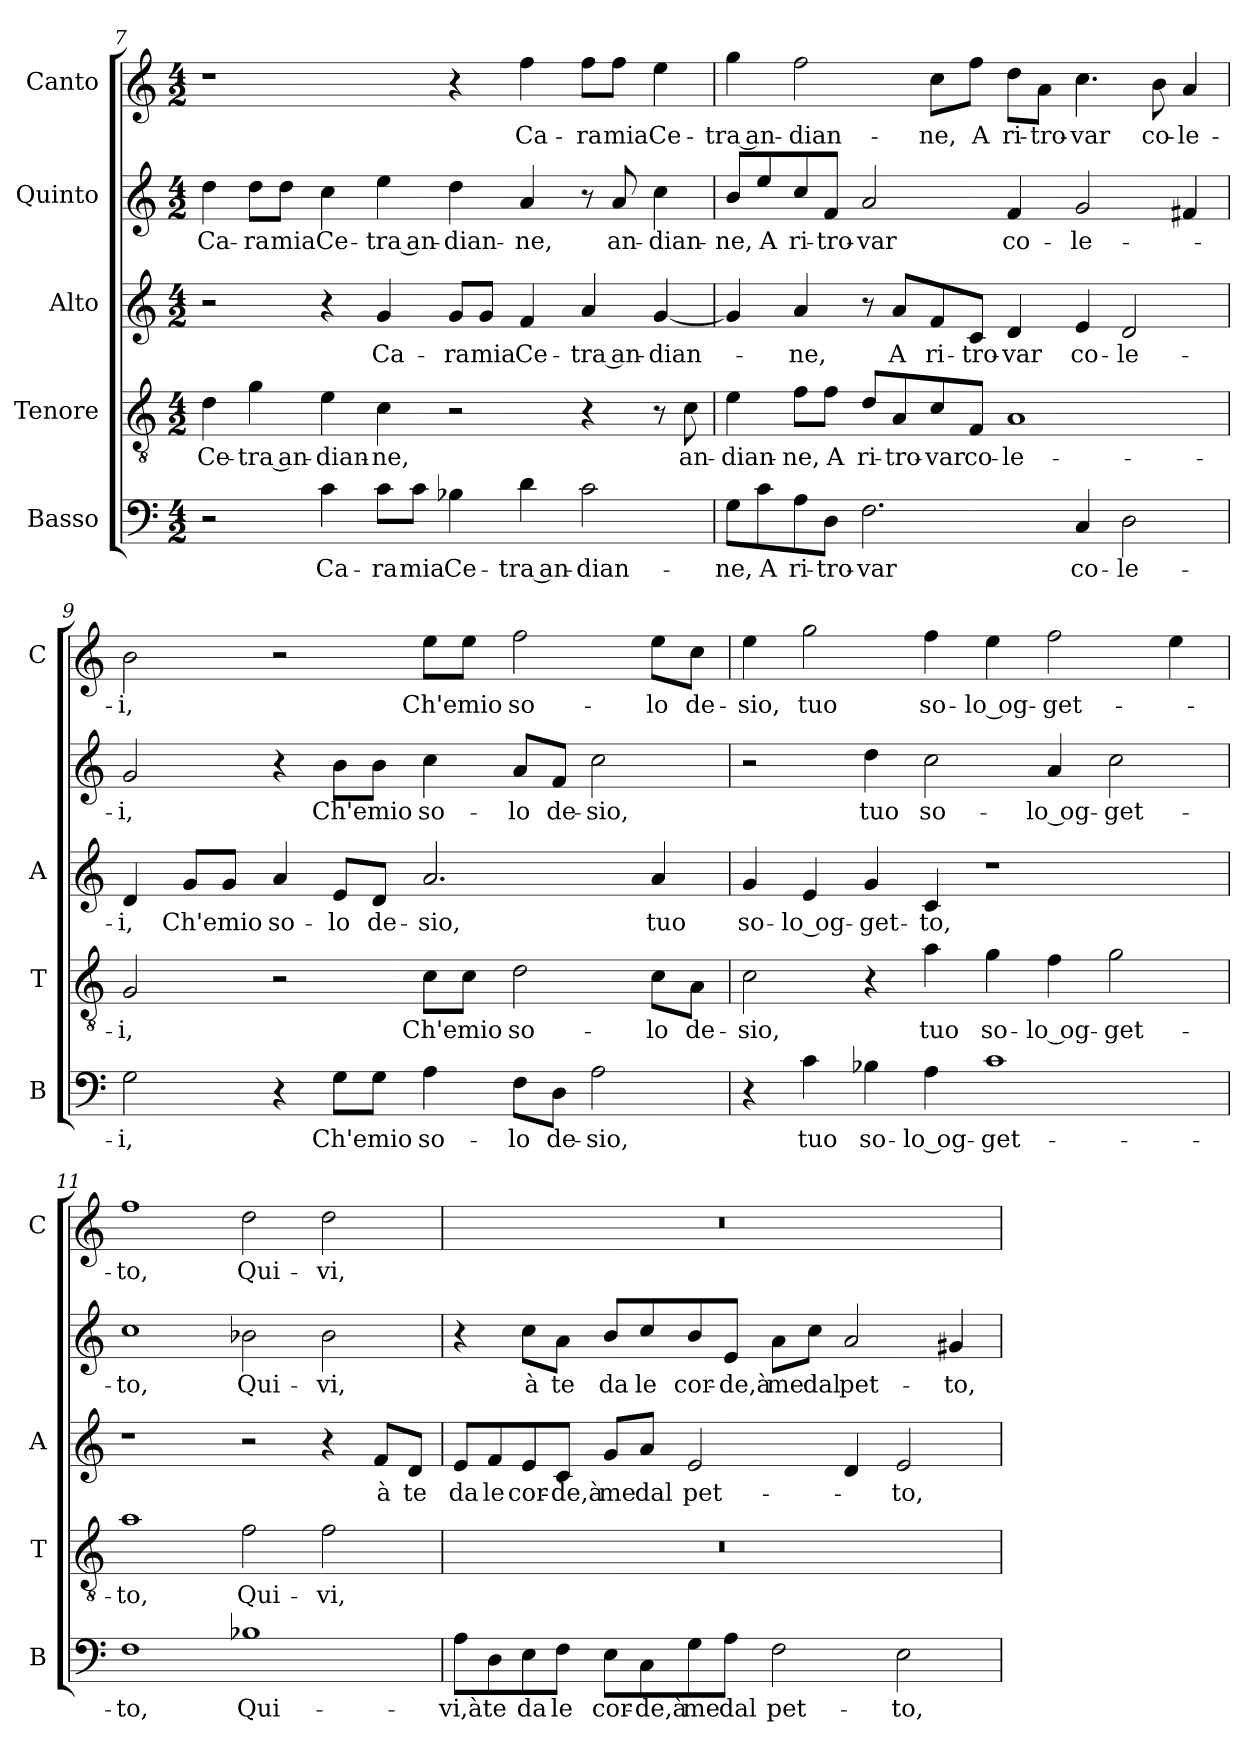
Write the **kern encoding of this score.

**kern	**text	**kern	**text	**kern	**text	**kern	**text	**kern	**text
*part5	*part5	*part4	*part4	*part3	*part3	*part2	*part2	*part1	*part1
*staff5	*staff5	*staff4	*staff4	*staff3	*staff3	*staff2	*staff2	*staff1	*staff1
*I"Basso	*	*I"Tenore	*	*I"Alto	*	*I"Quinto	*	*I"Canto	*
*I'B	*	*I'T	*	*I'A	*	*	*	*I'C	*
!!LO:LB:g=z
*clefF4	*	*clefGv2	*	*clefG2	*	*clefG2	*	*clefG2	*
*k[]	*	*k[]	*	*k[]	*	*k[]	*	*k[]	*
*C:	*	*C:	*	*C:	*	*C:	*	*C:	*
*M4/2	*	*M4/2	*	*M4/2	*	*M4/2	*	*M4/2	*
=7	=7	=7	=7	=7	=7	=7	=7	=7	=7
!	!	!	!LO:LY:b	!	!	!	!LO:LY:b	!	!
2r	.	4d\	Ce-	2r	.	4dd\	Ca-	1r	.
!	!	!	!LO:LY:b	!	!	!	!LO:LY:b	!	!
.	.	4g\	-tra an-	.	.	8dd\L	-ra	.	.
!	!	!	!	!	!	!	!LO:LY:b	!	!
.	.	.	.	.	.	8dd\J	mia	.	.
!	!LO:LY:b	!	!LO:LY:b	!	!	!	!LO:LY:b	!	!
4c\	Ca-	4e\	-dian-	4r	.	4cc\	Ce-	.	.
!	!LO:LY:b	!	!LO:LY:b	!	!LO:LY:b	!	!LO:LY:b	!	!
8c\L	-ra	4c\	-ne,	4g/	Ca-	4ee\	-tra an-	.	.
!	!LO:LY:b	!	!	!	!	!	!	!	!
8c\J	mia	.	.	.	.	.	.	.	.
!	!LO:LY:b	!	!	!	!LO:LY:b	!	!LO:LY:b	!	!
4B-X\	Ce-	2r	.	8g/L	-ra	4dd\	-dian-	4r	.
!	!	!	!	!	!LO:LY:b	!	!	!	!
.	.	.	.	8g/J	mia	.	.	.	.
!	!LO:LY:b	!	!	!	!LO:LY:b	!	!LO:LY:b	!	!LO:LY:b
4d\	-tra an-	.	.	4f/	Ce-	4a/	-ne,	4ff\	Ca-
!	!LO:LY:b	!	!	!	!LO:LY:b	!	!	!	!LO:LY:b
2c\	-dian-	4r	.	4a/	-tra an-	8r	.	8ff\L	-ra
!	!	!	!	!	!	!	!LO:LY:b	!	!LO:LY:b
.	.	.	.	.	.	8a/	an-	8ff\J	mia
!	!	!	!	!	!LO:LY:b	!	!LO:LY:b	!	!LO:LY:b
.	.	8r	.	[4g/	-dian-	4cc\	-dian-	4ee\	Ce-
!	!	!	!LO:LY:b	!	!	!	!	!	!
.	.	8c\	an-	.	.	.	.	.	.
=8	=8	=8	=8	=8	=8	=8	=8	=8	=8
!	!LO:LY:b	!	!LO:LY:b	!	!	!	!LO:LY:b	!	!LO:LY:b
8G\L	-ne,	4e\	-dian-	4g/]	.	8b/L	-ne,	4gg\	-tra an-
!	!LO:LY:b	!	!	!	!	!	!LO:LY:b	!	!
8c\	A	.	.	.	.	8ee/	A	.	.
!	!LO:LY:b	!	!LO:LY:b	!	!LO:LY:b	!	!LO:LY:b	!	!LO:LY:b
8A\	ri-	8f\L	-ne,	4a/	-ne,	8cc/	ri-	2ff\	-dian-
!	!LO:LY:b	!	!LO:LY:b	!	!	!	!LO:LY:b	!	!
8D\J	-tro-	8f\J	A	.	.	8f/J	-tro-	.	.
!	!LO:LY:b	!	!LO:LY:b	!	!	!	!LO:LY:b	!	!
2.F\	-var	8d/L	ri-	8r	.	2a/	-var	.	.
!	!	!	!LO:LY:b	!	!LO:LY:b	!	!	!	!
.	.	8A/	-tro-	8a/L	A	.	.	.	.
!	!	!	!LO:LY:b	!	!LO:LY:b	!	!	!	!LO:LY:b
.	.	8c/	-var	8f/	ri-	.	.	8cc\L	-ne,
!	!	!	!LO:LY:b	!	!LO:LY:b	!	!	!	!LO:LY:b
.	.	8F/J	co-	8c/J	-tro-	.	.	8ff\J	A
!	!	!	!LO:LY:b	!	!LO:LY:b	!	!LO:LY:b	!	!LO:LY:b
.	.	1A	-le-	4d/	-var	4f/	co-	8dd\L	ri-
!	!	!	!	!	!	!	!	!	!LO:LY:b
.	.	.	.	.	.	.	.	8a\J	-tro-
!	!LO:LY:b	!	!	!	!LO:LY:b	!	!LO:LY:b	!	!LO:LY:b
4C/	co-	.	.	4e/	co-	2g/	-le-	4.cc\	-var
!	!LO:LY:b	!	!	!	!LO:LY:b	!	!	!	!
2D\	-le-	.	.	2d/	-le-	.	.	.	.
!	!	!	!	!	!	!	!	!	!LO:LY:b
.	.	.	.	.	.	.	.	8b\	co-
!	!	!	!	!	!	!	!	!	!LO:LY:b
.	.	.	.	.	.	4f#X/	.	4a/	-le-
!!LO:PB:g=z
=9	=9	=9	=9	=9	=9	=9	=9	=9	=9
!	!LO:LY:b	!	!LO:LY:b	!	!LO:LY:b	!	!LO:LY:b	!	!LO:LY:b
2G\	-i,	2G/	-i,	4d/	-i,	2g/	-i,	2b\	-i,
!	!	!	!	!	!LO:LY:b	!	!	!	!
.	.	.	.	8g/L	Ch'e	.	.	.	.
!	!	!	!	!	!LO:LY:b	!	!	!	!
.	.	.	.	8g/J	mio	.	.	.	.
!	!	!	!	!	!LO:LY:b	!	!	!	!
4r	.	2r	.	4a/	so-	4r	.	2r	.
!	!LO:LY:b	!	!	!	!LO:LY:b	!	!LO:LY:b	!	!
8G\L	Ch'e	.	.	8e/L	-lo	8b\L	Ch'e	.	.
!	!LO:LY:b	!	!	!	!LO:LY:b	!	!LO:LY:b	!	!
8G\J	mio	.	.	8d/J	de-	8b\J	mio	.	.
!	!LO:LY:b	!	!LO:LY:b	!	!LO:LY:b	!	!LO:LY:b	!	!LO:LY:b
4A\	so-	8c\L	Ch'e	2.a/	-sio,	4cc\	so-	8ee\L	Ch'e
!	!	!	!LO:LY:b	!	!	!	!	!	!LO:LY:b
.	.	8c\J	mio	.	.	.	.	8ee\J	mio
!	!LO:LY:b	!	!LO:LY:b	!	!	!	!LO:LY:b	!	!LO:LY:b
8F\L	-lo	2d\	so-	.	.	8a/L	-lo	2ff\	so-
!	!LO:LY:b	!	!	!	!	!	!LO:LY:b	!	!
8D\J	de-	.	.	.	.	8f/J	de-	.	.
!	!LO:LY:b	!	!	!	!	!	!LO:LY:b	!	!
2A\	-sio,	.	.	.	.	2cc\	-sio,	.	.
!	!	!	!LO:LY:b	!	!LO:LY:b	!	!	!	!LO:LY:b
.	.	8c\L	-lo	4a/	tuo	.	.	8ee\L	-lo
!	!	!	!LO:LY:b	!	!	!	!	!	!LO:LY:b
.	.	8A\J	de-	.	.	.	.	8cc\J	de-
=10	=10	=10	=10	=10	=10	=10	=10	=10	=10
!	!	!	!LO:LY:b	!	!LO:LY:b	!	!	!	!LO:LY:b
4r	.	2c\	-sio,	4g/	so-	2r	.	4ee\	-sio,
!	!LO:LY:b	!	!	!	!LO:LY:b	!	!	!	!LO:LY:b
4c\	tuo	.	.	4e/	-lo og-	.	.	2gg\	tuo
!	!LO:LY:b	!	!	!	!LO:LY:b	!	!LO:LY:b	!	!
4B-X\	so-	4r	.	4g/	-get-	4dd\	tuo	.	.
!	!LO:LY:b	!	!LO:LY:b	!	!LO:LY:b	!	!LO:LY:b	!	!LO:LY:b
4A\	-lo og-	4a\	tuo	4c/	-to,	2cc\	so-	4ff\	so-
!	!LO:LY:b	!	!LO:LY:b	!	!	!	!	!	!LO:LY:b
1c	-get-	4g\	so-	1r	.	.	.	4ee\	-lo og-
!	!	!	!LO:LY:b	!	!	!	!LO:LY:b	!	!LO:LY:b
.	.	4f\	-lo og-	.	.	4a/	-lo og-	2ff\	-get-
!	!	!	!LO:LY:b	!	!	!	!LO:LY:b	!	!
.	.	2g\	-get-	.	.	2cc\	-get-	.	.
.	.	.	.	.	.	.	.	4ee\	.
=11	=11	=11	=11	=11	=11	=11	=11	=11	=11
!	!LO:LY:b	!	!LO:LY:b	!	!	!	!LO:LY:b	!	!LO:LY:b
1F	-to,	1a	-to,	1r	.	1cc	-to,	1ff	-to,
!	!LO:LY:b	!	!LO:LY:b	!	!	!	!LO:LY:b	!	!LO:LY:b
1B-X	Qui-	2f\	Qui-	2r	.	2b-X\	Qui-	2dd\	Qui-
!	!	!	!LO:LY:b	!	!	!	!LO:LY:b	!	!LO:LY:b
.	.	2f\	-vi,	4r	.	2b-\	-vi,	2dd\	-vi,
!	!	!	!	!	!LO:LY:b	!	!	!	!
.	.	.	.	8f/L	à	.	.	.	.
!	!	!	!	!	!LO:LY:b	!	!	!	!
.	.	.	.	8d/J	te	.	.	.	.
!!LO:LB:g=z
=12	=12	=12	=12	=12	=12	=12	=12	=12	=12
!	!LO:LY:b	!	!	!	!LO:LY:b	!	!	!	!
8A\L	-vi,à	0r	.	8e/L	da	4r	.	0r	.
!	!LO:LY:b	!	!	!	!LO:LY:b	!	!	!	!
8D\	te	.	.	8f/	le	.	.	.	.
!	!LO:LY:b	!	!	!	!LO:LY:b	!	!LO:LY:b	!	!
8E\	da	.	.	8e/	cor-	8cc\L	à	.	.
!	!LO:LY:b	!	!	!	!LO:LY:b	!	!LO:LY:b	!	!
8F\J	le	.	.	8c/J	-de,à	8a\J	te	.	.
!	!LO:LY:b	!	!	!	!LO:LY:b	!	!LO:LY:b	!	!
8E\L	cor-	.	.	8g/L	me	8b/L	da	.	.
!	!LO:LY:b	!	!	!	!LO:LY:b	!	!LO:LY:b	!	!
8C\	-de,à	.	.	8a/J	dal	8cc/	le	.	.
!	!LO:LY:b	!	!	!	!LO:LY:b	!	!LO:LY:b	!	!
8G\	me	.	.	2e/	pet-	8b/	cor-	.	.
!	!LO:LY:b	!	!	!	!	!	!LO:LY:b	!	!
8A\J	dal	.	.	.	.	8e/J	-de,à	.	.
!	!LO:LY:b	!	!	!	!	!	!LO:LY:b	!	!
2F\	pet-	.	.	.	.	8a\L	me	.	.
!	!	!	!	!	!	!	!LO:LY:b	!	!
.	.	.	.	.	.	8cc\J	dal	.	.
!	!	!	!	!	!	!	!LO:LY:b	!	!
.	.	.	.	4d/	.	2a/	pet-	.	.
!	!LO:LY:b	!	!	!	!LO:LY:b	!	!	!	!
2E\	-to,	.	.	2e/	-to,	.	.	.	.
!	!	!	!	!	!	!	!LO:LY:b	!	!
.	.	.	.	.	.	4g#X/	-to,	.	.
=	=	=	=	=	=	=	=	=	=
*-	*-	*-	*-	*-	*-	*-	*-	*-	*-
